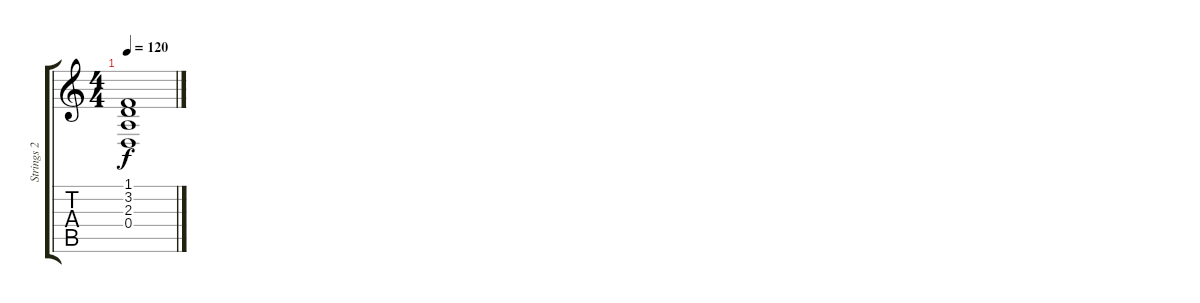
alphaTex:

\track ("Strings 2" "Strings 2") {instrument stringensemble1}
\staff {score tabs}
\tuning (E4 B3 G3 D3 A2 E2) {hide}
\ts (4 4)
\tempo 120
\clef g2
\ks c
(1.1 3.2 2.3 0.4).1{dy f}
